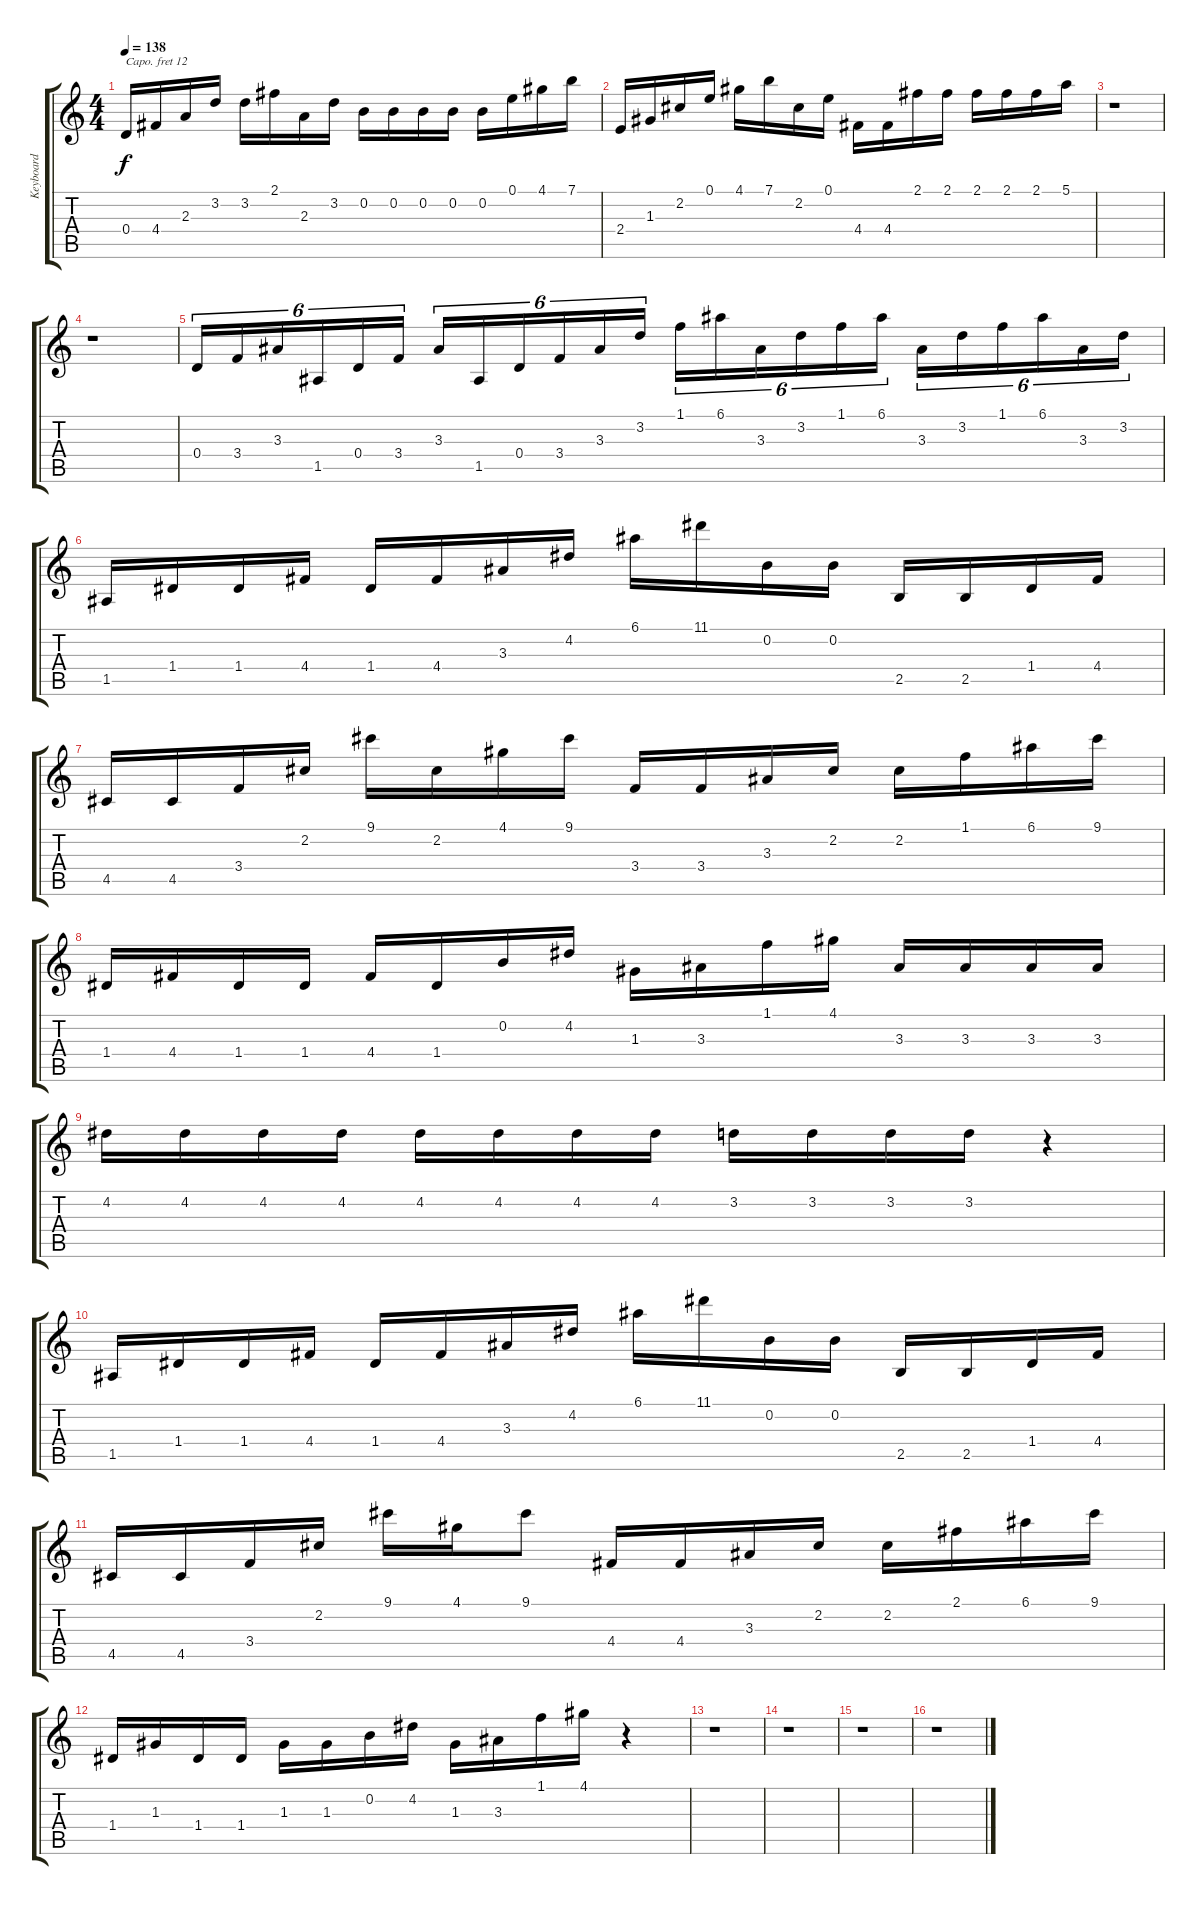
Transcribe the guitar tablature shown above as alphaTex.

\track ("Keyboard" "Keyboard") {instrument lead2sawtooth}
\staff {score tabs}
\capo 12
\tuning (E4 B3 G3 D3 A2 E2) {hide}
\ts (4 4)
\tempo 138
\clef g2
\ks c
0.4.16{dy f} 4.4.16 2.3.16 3.2.16 3.2.16 2.1.16 2.3.16 3.2.16 0.2.16 0.2.16 0.2.16 0.2.16 0.2.16 0.1.16 4.1.16 7.1.16 |
2.4.16 1.3.16 2.2.16 0.1.16 4.1.16 7.1.16 2.2.16 0.1.16 4.4.16 4.4.16 2.1.16 2.1.16 2.1.16 2.1.16 2.1.16 5.1.16 |
r.1 |
r.1 |
0.4.16{tu (6 4)} 3.4.16{tu (6 4)} 3.3.16{tu (6 4)} 1.5.16{tu (6 4)} 0.4.16{tu (6 4)} 3.4.16{tu (6 4)} 3.3.16{tu (6 4)} 1.5.16{tu (6 4)} 0.4.16{tu (6 4)} 3.4.16{tu (6 4)} 3.3.16{tu (6 4)} 3.2.16{tu (6 4)} 1.1.16{tu (6 4)} 6.1.16{tu (6 4)} 3.3.16{tu (6 4)} 3.2.16{tu (6 4)} 1.1.16{tu (6 4)} 6.1.16{tu (6 4)} 3.3.16{tu (6 4)} 3.2.16{tu (6 4)} 1.1.16{tu (6 4)} 6.1.16{tu (6 4)} 3.3.16{tu (6 4)} 3.2.16{tu (6 4)} |
1.5.16 1.4.16 1.4.16 4.4.16 1.4.16 4.4.16 3.3.16 4.2.16 6.1.16 11.1.16 0.2.16 0.2.16 2.5.16 2.5.16 1.4.16 4.4.16 |
4.5.16 4.5.16 3.4.16 2.2.16 9.1.16 2.2.16 4.1.16 9.1.16 3.4.16 3.4.16 3.3.16 2.2.16 2.2.16 1.1.16 6.1.16 9.1.16 |
1.4.16 4.4.16 1.4.16 1.4.16 4.4.16 1.4.16 0.2.16 4.2.16 1.3.16 3.3.16 1.1.16 4.1.16 3.3.16 3.3.16 3.3.16 3.3.16 |
4.2.16 4.2.16 4.2.16 4.2.16 4.2.16 4.2.16 4.2.16 4.2.16 3.2.16 3.2.16 3.2.16 3.2.16 r.4 |
1.5.16 1.4.16 1.4.16 4.4.16 1.4.16 4.4.16 3.3.16 4.2.16 6.1.16 11.1.16 0.2.16 0.2.16 2.5.16 2.5.16 1.4.16 4.4.16 |
4.5.16 4.5.16 3.4.16 2.2.16 9.1.16 4.1.16 9.1.8 4.4.16 4.4.16 3.3.16 2.2.16 2.2.16 2.1.16 6.1.16 9.1.16 |
1.4.16 1.3.16 1.4.16 1.4.16 1.3.16 1.3.16 0.2.16 4.2.16 1.3.16 3.3.16 1.1.16 4.1.16 r.4 |
r.1 |
r.1 |
r.1 |
r.1
